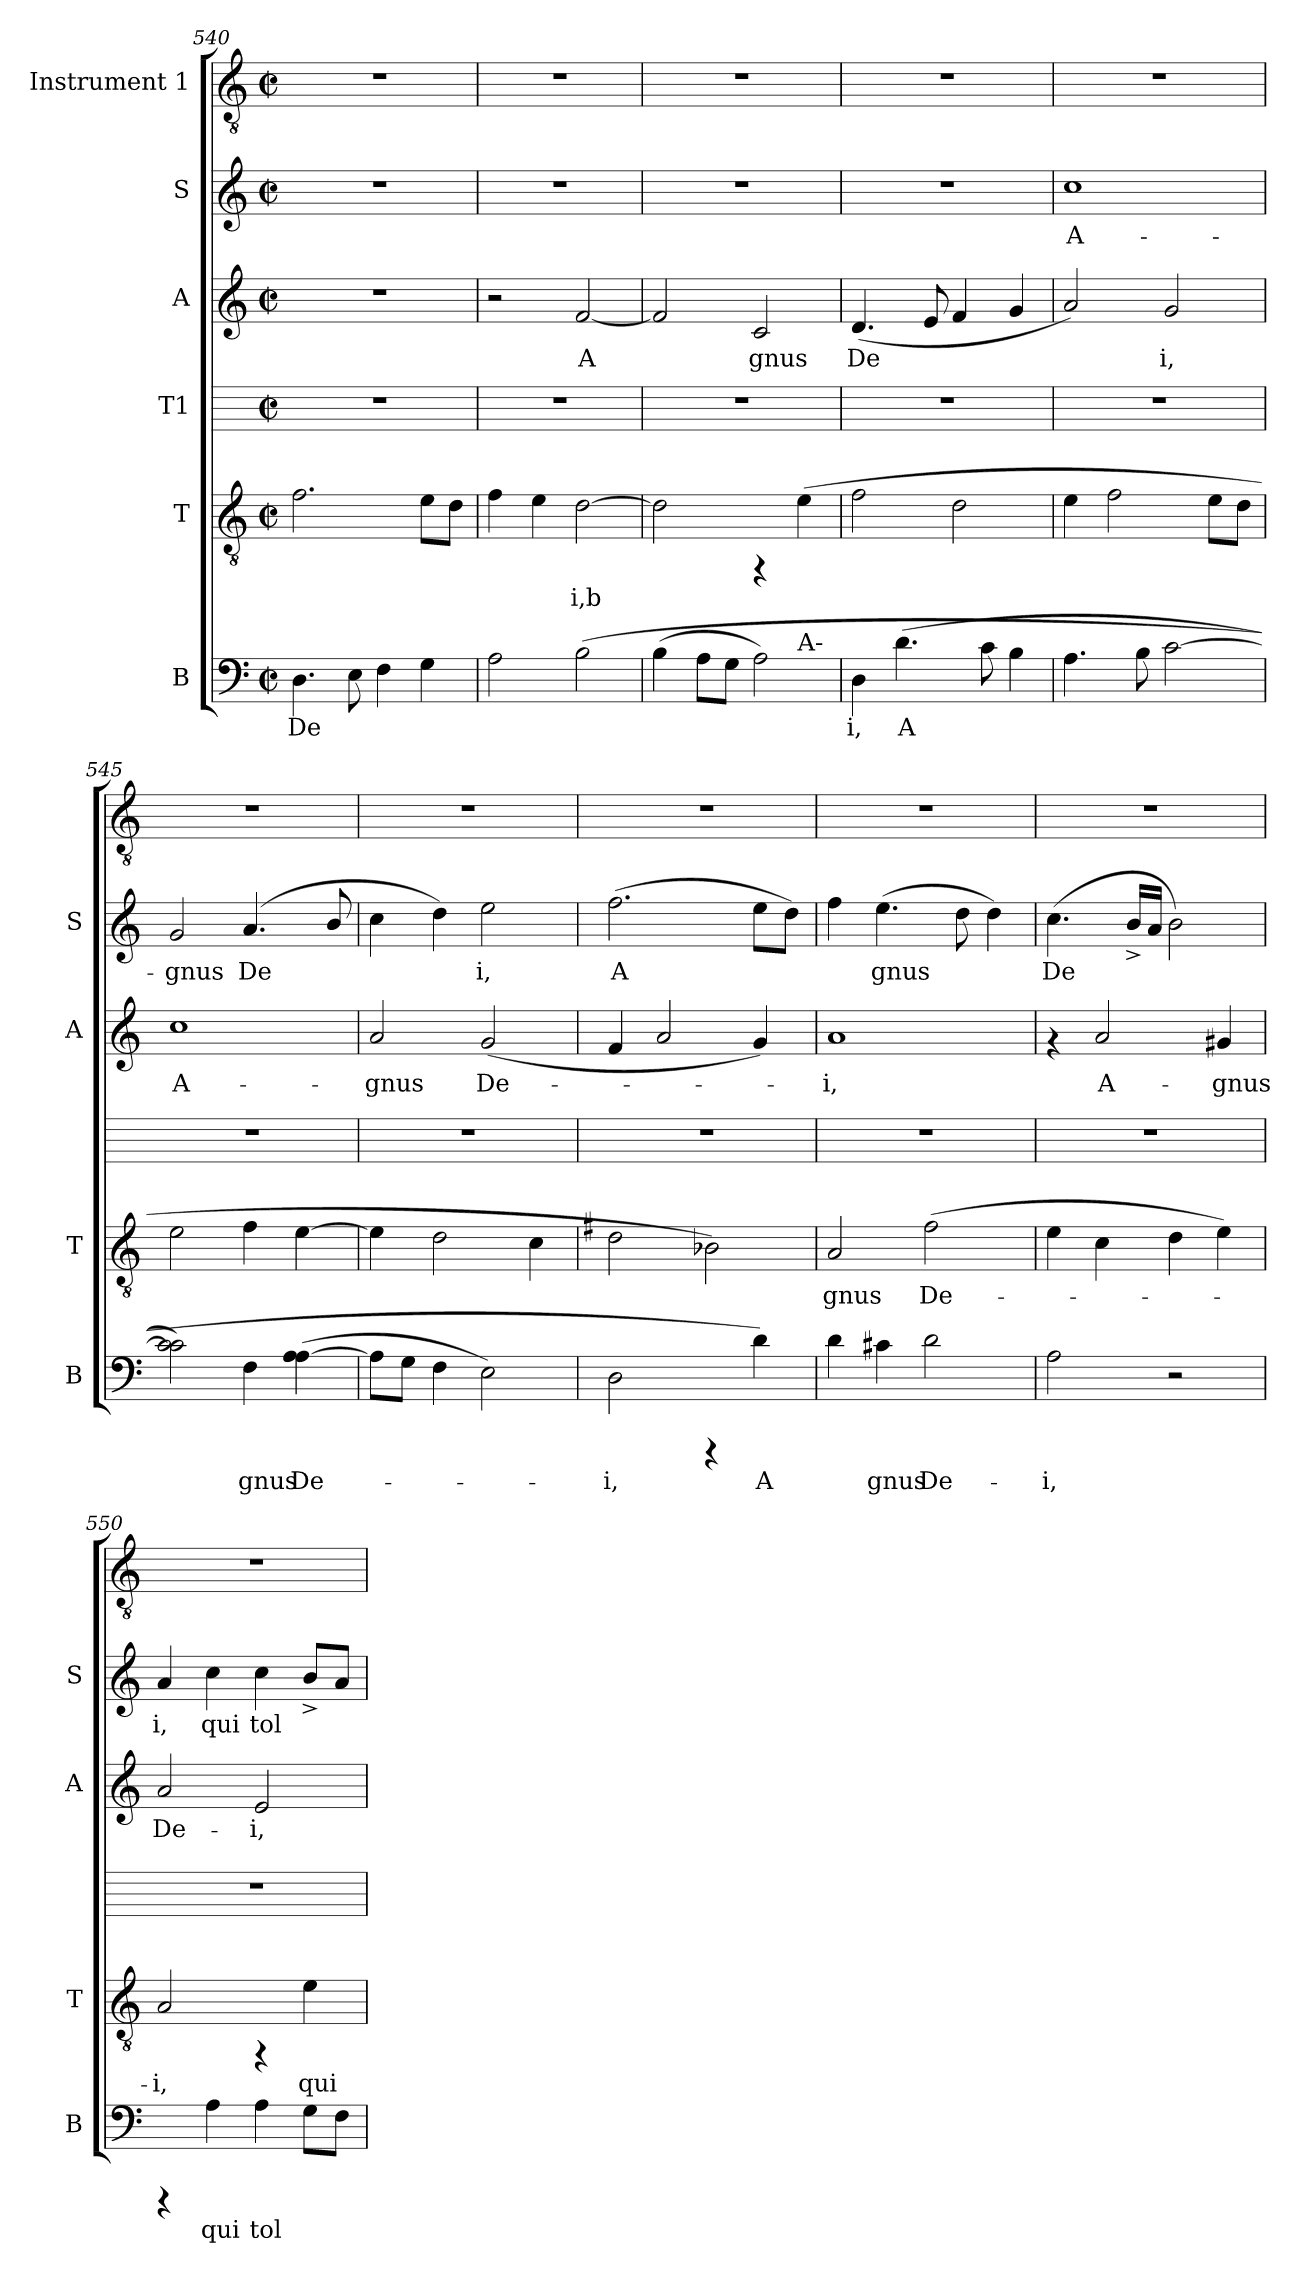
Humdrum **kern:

**kern	**text	**kern	**text	**kern	**kern	**text	**kern	**text	**kern
*part6	*part6	*part5	*part5	*part4	*part3	*part3	*part2	*part2	*part1
*staff6	*staff6	*staff5	*staff5	*staff4	*staff3	*staff3	*staff2	*staff2	*staff1
*I"B	*	*I"T	*	*I"T1	*I"A	*	*I"S	*	*I"Instrument 1
*I'B	*	*I'T	*	*	*I'A	*	*I'S	*	*
*clefF4	*	*clefGv2	*	*	*clefG2	*	*clefG2	*	*clefGv2
*k[]	*	*k[]	*	*k[]	*k[]	*	*k[]	*	*k[]
*C:	*	*C:	*	*C:	*C:	*	*C:	*	*C:
*M2/2	*	*M2/2	*	*M2/2	*M2/2	*	*M2/2	*	*M2/2
*met(c|)	*	*met(c|)	*	*met(c|)	*met(c|)	*	*met(c|)	*	*met(c|)
=540	=540	=540	=540	=540	=540	=540	=540	=540	=540
!	!LO:LY:b:cj	!	!	!	!	!	!	!	!
4.D\	De-	2.f\	.	1r	1r	.	1r	.	1r
!	!LO:LY:b:cj	!	!	!	!	!	!	!	!
8E\	-	.	.	.	.	.	.	.	.
!	!LO:LY:b:cj	!	!	!	!	!	!	!	!
4F\	.	.	.	.	.	.	.	.	.
!	!LO:LY:b:cj	!	!	!	!	!	!	!	!
4G\	.	8e\L	.	.	.	.	.	.	.
.	.	8d\J	.	.	.	.	.	.	.
=541	=541	=541	=541	=541	=541	=541	=541	=541	=541
!	!	!	!LO:LY:b:cj	!	!	!	!	!	!
2A\	.	4f\	-	1r	2r	.	1r	.	1r
!	!	!	!LO:LY:b:cj	!	!	!	!	!	!
.	.	4e\	--	.	.	.	.	.	.
!	!	!	!LO:LY:b:cj	!	!	!LO:LY:b:cj	!	!	!
(>2B\	.	[<2d\	-i,b	.	[<2f/	A-	.	.	.
!!LO:LB:g=z
=542	=542	=542	=542	=542	=542	=542	=542	=542	=542
!	!	!	!	!	!	!LO:LY:b:cj	!	!	!
*^	*	*	*	*	*	*	*	*	*
(<4B\	2.ryy	.	2d\]	.	1r	2f/]	--	1r	.	1r
8A\L	.	.	.	.	.	.	.	.	.	.
8G\J	.	.	.	.	.	.	.	.	.	.
!	!	!	!	!	!	!	!LO:LY:b:cj	!	!	!
2A\)	.	.	4rFF	.	.	2c/	-gnus	.	.	.
!	!LO:TX:a:t=A-	!	!	!	!	!	!	!	!	!
.	4ryy	.	(>4e\	.	.	.	.	.	.	.
=543	=543	=543	=543	=543	=543	=543	=543	=543	=543	=543
!	!	!LO:LY:b:cj	!	!	!	!	!LO:LY:b:cj	!	!	!
*v	*v	*	*	*	*	*	*	*	*	*
4D\	i,	2f\	.	1r	(<4.d/	De-	1r	.	1r
!	!LO:LY:b:cj	!	!	!	!	!	!	!	!
(>4.d\	A-	.	.	.	.	.	.	.	.
!	!	!	!	!	!	!LO:LY:b:cj	!	!	!
.	.	.	.	.	8e/	-	.	.	.
!	!	!	!	!	!	!LO:LY:b:cj	!	!	!
.	.	2d\	.	.	4f/	.	.	.	.
!	!LO:LY:b:cj	!	!	!	!	!	!	!	!
8c\	-	.	.	.	.	.	.	.	.
!	!LO:LY:b:cj	!	!	!	!	!LO:LY:b:cj	!	!	!
4B\	.	.	.	.	4g/	.	.	.	.
=544	=544	=544	=544	=544	=544	=544	=544	=544	=544
!	!	!	!	!	!	!LO:LY:b:cj	!	!LO:LY:b:cj	!
4.A\	.	4e\	.	1r	2a/)	-	1cc	A-	1r
.	.	2f\	.	.	.	.	.	.	.
8B\	.	.	.	.	.	.	.	.	.
!	!	!	!	!	!	!LO:LY:b:cj	!	!	!
[>2c\	.	.	.	.	2g/	-i,	.	.	.
.	.	8e\L	.	.	.	.	.	.	.
.	.	8d\J	.	.	.	.	.	.	.
=545	=545	=545	=545	=545	=545	=545	=545	=545	=545
!	!LO:LY:b:cj	!	!	!	!	!LO:LY:b:cj	!	!LO:LY:b:cj	!
2c\ 2c\])	-	2e\	.	1r	1cc	A-	2g/	-gnus	1r
!	!LO:LY:b:cj	!	!	!	!	!	!	!LO:LY:b:cj	!
4F\	-gnus	4f\	.	.	.	.	(<4.a/	De-	.
!	!LO:LY:b:cj	!	!	!	!	!	!	!	!
(>4A\ [>4A\	De-	[>4e\	.	.	.	.	.	.	.
!	!	!	!	!	!	!	!	!LO:LY:b:cj	!
.	.	.	.	.	.	.	8b/	-	.
=546	=546	=546	=546	=546	=546	=546	=546	=546	=546
!	!	!	!	!	!	!LO:LY:b:cj	!	!LO:LY:b:cj	!
8A\L]	.	4e\]	.	1r	2a/	-gnus	4cc\	-	1r
8G\J	.	.	.	.	.	.	.	.	.
!	!	!	!	!	!	!	!	!LO:LY:b:cj	!
4F\	.	2d\	.	.	.	.	4dd\)	--	.
!	!	!	!	!	!	!LO:LY:b:cj	!	!LO:LY:b:cj	!
2E\)	.	.	.	.	(<2g/	De-	2ee\	-i,	.
.	.	4c\	.	.	.	.	.	.	.
=547	=547	=547	=547	=547	=547	=547	=547	=547	=547
*	*	*k[f#]	*	*	*	*	*	*	*
*	*	*G:	*	*	*	*	*	*	*
!	!LO:LY:b:cj	!	!	!	!	!	!	!LO:LY:b:cj	!
2D\	-i,	2d\	.	1r	4f/	.	(>2.ff\	A-	1r
.	.	.	.	.	2a/	.	.	.	.
4rCCC	.	2B-X\)	.	.	.	.	.	.	.
!	!LO:LY:b:cj	!	!	!	!	!	!	!LO:LY:b:cj	!
4d\)	A-	.	.	.	4g/)	.	8ee\L	-	.
!	!	!	!	!	!	!	!	!LO:LY:b:cj	!
.	.	.	.	.	.	.	8dd\J)	.	.
!!LO:PB:g=z
=548	=548	=548	=548	=548	=548	=548	=548	=548	=548
*	*	*k[]	*	*	*	*	*	*	*
*	*	*C:	*	*	*	*	*	*	*
!	!LO:LY:b:cj	!	!LO:LY:b:cj	!	!	!LO:LY:b:cj	!	!LO:LY:b:cj	!
4d\	--	2A/	gnus	1r	1a	-i,	4ff\	-	1r
!	!LO:LY:b:cj	!	!	!	!	!	!	!LO:LY:b:cj	!
4c#X\	-gnus	.	.	.	.	.	(>4.ee\	-gnus	.
!	!LO:LY:b:cj	!	!LO:LY:b:cj	!	!	!	!	!	!
2d\	De-	(>2f\	De-	.	.	.	.	.	.
!	!	!	!	!	!	!	!	!LO:LY:b:cj	!
.	.	.	.	.	.	.	8dd\	.	.
!	!	!	!	!	!	!	!	!LO:LY:b:cj	!
.	.	.	.	.	.	.	4dd\)	.	.
=549	=549	=549	=549	=549	=549	=549	=549	=549	=549
!	!LO:LY:b:cj	!	!	!	!	!	!	!LO:LY:b:cj	!
2A\	-i,	4e\	.	1r	4rf	.	(>4.cc\	De-	1r
!	!	!	!	!	!	!LO:LY:b:cj	!	!	!
.	.	4c\	.	.	2a/	A-	.	.	.
!	!	!	!	!	!	!	!	!LO:LY:b:cj	!
.	.	.	.	.	.	.	16b^>/L	-	.
!	!	!	!	!	!	!	!	!LO:LY:b:cj	!
.	.	.	.	.	.	.	16a/J	.	.
!	!	!	!	!	!	!	!	!LO:LY:b:cj	!
2r	.	4d\	.	.	.	.	2b\)	.	.
!	!	!	!	!	!	!LO:LY:b:cj	!	!	!
.	.	4e\)	.	.	4g#/	-gnus	.	.	.
=550	=550	=550	=550	=550	=550	=550	=550	=550	=550
!	!	!	!LO:LY:b:cj	!	!	!LO:LY:b:cj	!	!LO:LY:b:cj	!
4rCCC	.	2A/	-i,	1r	2a/	De-	4a/	i,	1r
!	!LO:LY:b:cj	!	!	!	!	!	!	!LO:LY:b:cj	!
4A\	qui	.	.	.	.	.	4cc\	qui	.
!	!LO:LY:b:cj	!	!	!	!	!LO:LY:b:cj	!	!LO:LY:b:cj	!
4A\	tol-	4rFF	.	.	2e/	-i,	4cc\	tol-	.
!	!LO:LY:b:cj	!	!LO:LY:b:cj	!	!	!	!	!LO:LY:b:cj	!
8G\L	-	4e\	qui	.	.	.	8b^>/L	-	.
!	!LO:LY:b:cj	!	!	!	!	!	!	!LO:LY:b:cj	!
8F\J	.	.	.	.	.	.	8a/J	.	.
=	=	=	=	=	=	=	=	=	=
*-	*-	*-	*-	*-	*-	*-	*-	*-	*-
